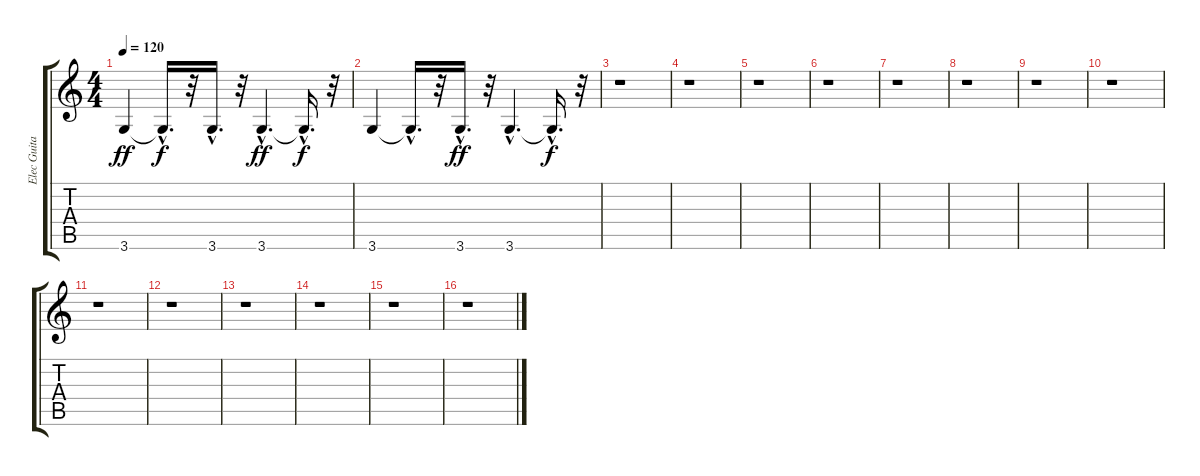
\track ("Elec Guitar" "Elec Guita") {instrument acousticguitarnylon}
\staff {score tabs}
\tuning (E4 B3 G3 D3 A2 E2) {hide}
\ts (4 4)
\tempo 120
\clef g2
\ks c
3.6.4{dy ff} 3.6{hac t}.16{d dy f} r.32 3.6{hac}.16{d} r.32 3.6{hac}.4{d dy ff} 3.6{hac t}.16{d dy f} r.32 |
3.6.4 3.6{hac t}.16{d} r.32 3.6{hac}.16{d dy ff} r.32 3.6{hac}.4{d} 3.6{hac t}.16{d dy f} r.32 |
r.1 |
r.1 |
r.1 |
r.1 |
r.1 |
r.1 |
r.1 |
r.1 |
r.1 |
r.1 |
r.1 |
r.1 |
r.1 |
r.1
